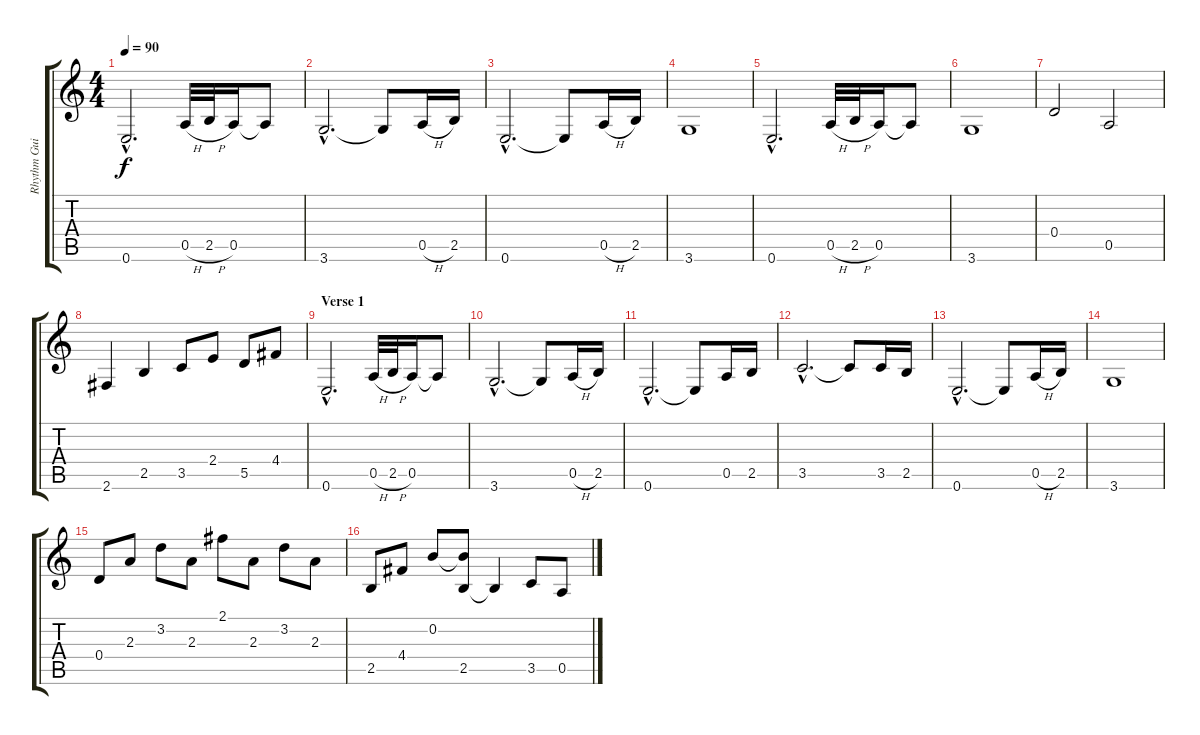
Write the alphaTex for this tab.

\track ("Rhythm Guitar" "Rhythm Gui") {instrument distortionguitar}
\staff {score tabs}
\tuning (E4 B3 G3 D3 A2 E2) {hide}
\ts (4 4)
\tempo 90
\clef g2
\ks c
0.6{hac}.2{d dy f instrument acousticguitarsteel} 0.5{h}.32 2.5{h}.32 0.5.16 0.5{t}.8 |
3.6{hac}.2{d} 3.6{t}.8 0.5{h}.16 2.5.16 |
0.6{hac}.2{d} 0.6{t}.8 0.5{h}.16 2.5.16 |
3.6.1 |
0.6{hac}.2{d} 0.5{h}.32 2.5{h}.32 0.5.16 0.5{t}.8 |
3.6.1 |
0.4.2 0.5.2 |
2.6.4 2.5.4 3.5.8 2.4.8 5.5.8 4.4.8 |
\section ("" "Verse 1")
0.6{hac}.2{d} 0.5{h}.32 2.5{h}.32 0.5.16 0.5{t}.8 |
3.6{hac}.2{d} 3.6{t}.8 0.5{h}.16 2.5.16 |
0.6{hac}.2{d} 0.6{t}.8 0.5.16 2.5.16 |
3.5{hac}.2{d} 3.5{t}.8 3.5.16 2.5.16 |
0.6{hac}.2{d} 0.6{t}.8 0.5{h}.16 2.5.16 |
3.6.1 |
0.4.8 2.3.8 3.2.8 2.3.8 2.1.8 2.3.8 3.2.8 2.3.8 |
2.5.8 4.4.8 0.2.8 (0.2{t} 2.5).8 2.5{t}.4 3.5.8 0.5.8
